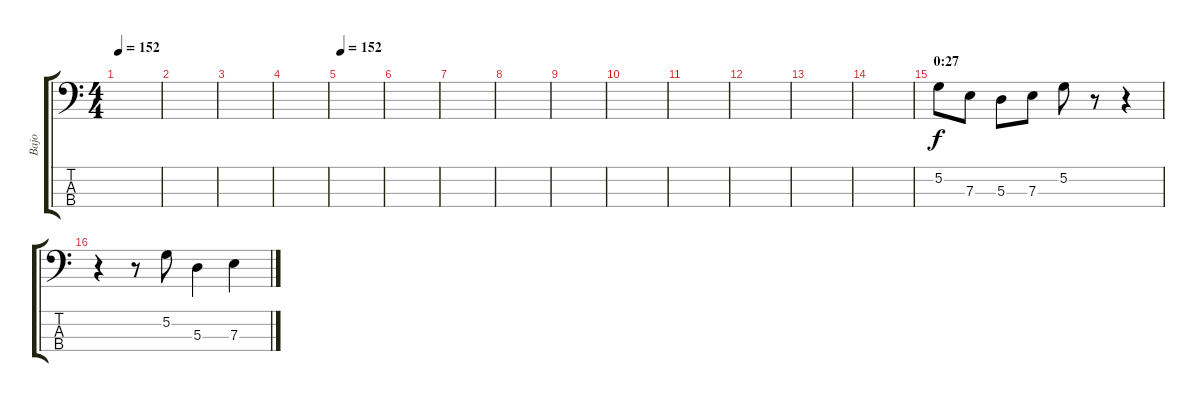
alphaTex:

\track ("Bajo" "Bajo") {instrument electricbasspick}
\staff {score tabs}
\tuning (G2 D2 A1 E1) {hide}
\ts (4 4)
\tempo 152
\tempo 77
\tempo 152
\clef f4
\ks c
|
|
|
|
\tempo 152
|
|
|
|
|
|
|
|
|
|
\section ("" "0:27")
5.2.8 7.3.8 5.3.8 7.3.8 5.2.8 r.8 r.4 |
r.4 r.8 5.2.8 5.3.4 7.3.4
